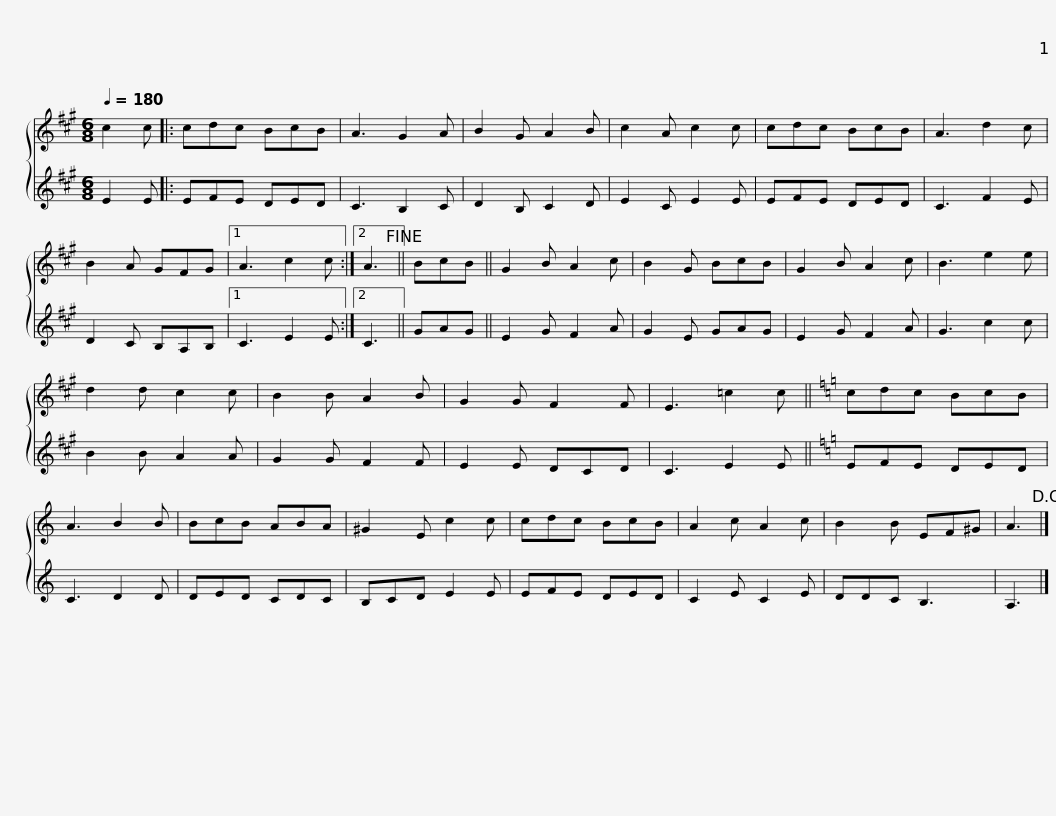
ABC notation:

X:1
%%score { 1 2 }
L:1/8
Q:1/4=180
M:6/8
I:linebreak $
K:A
V:1 treble
V:2 treble
V:1
 c2 c |: cdc BcB | A3 G2 A | B2 G A2 B | c2 A c2 c |$ %5
 cdc BcB | A3 d2 c | B2 A GFG |1 A3 c2 c :|2 A3!fine! || %10
 BcB ||$ G2 B A2 c | B2 G BcB | G2 B A2 c | B3 e2 e |$ %15
 d2 d c2 c | B2 B A2 B | G2 G F2 F | E3 =c2 c ||$[K:C] cdc BcB | %20
 A3 B2 B | BcB ABA | ^G2 E c2 c |$ cdc BcB | A2 c A2 c | %25
 B2 B EF^G | A3!D.C.! |] %27
V:2
 E2 E |: EFE DED | C3 B,2 C | D2 B, C2 D | E2 C E2 E |$ %5
 EFE DED | C3 F2 E | D2 C B,A,B, |1 C3 E2 E :|2 C3 || %10
 GAG ||$ E2 G F2 A | G2 E GAG | E2 G F2 A | G3 c2 c |$ %15
 B2 B A2 A | G2 G F2 F | E2 E DCD | C3 E2 E ||$[K:C] EFE DED | %20
 C3 D2 D | DED CDC | B,CD E2 E |$ EFE DED | C2 E C2 E | %25
 DDC B,3 | A,3 |] %27
